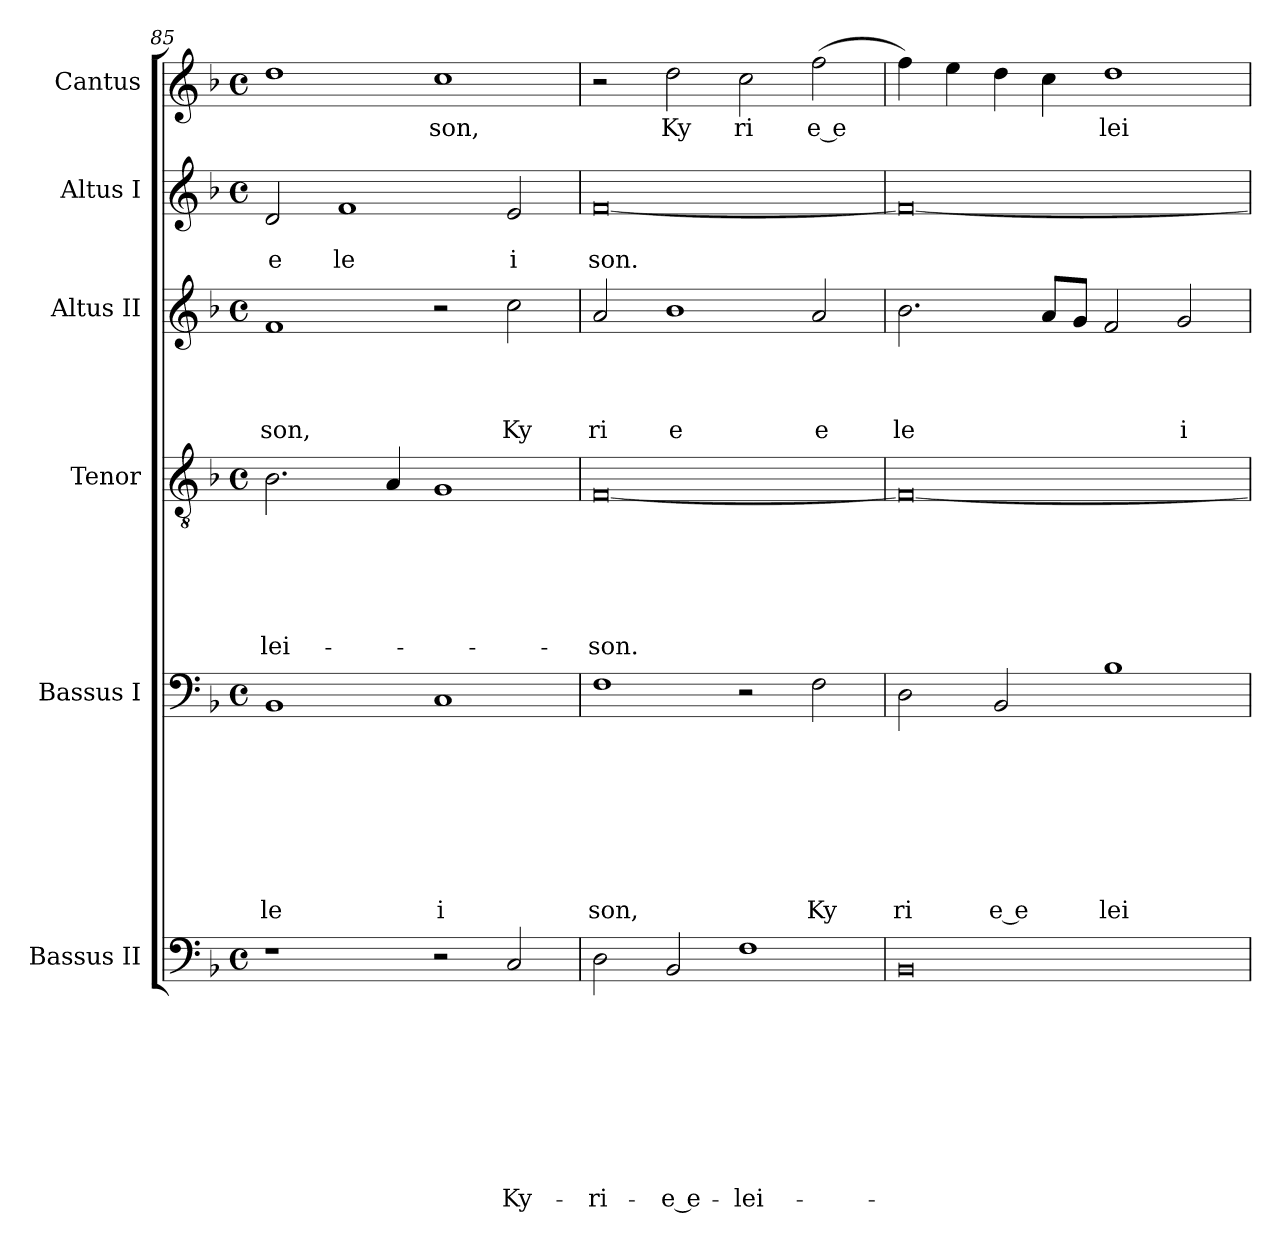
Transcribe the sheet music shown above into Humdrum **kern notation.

**kern	**text	**text	**text	**text	**text	**text	**text	**text	**text	**kern	**text	**text	**text	**text	**text	**text	**text	**text	**kern	**text	**text	**text	**text	**text	**text	**kern	**text	**text	**text	**text	**kern	**text	**text	**kern	**text
*part6	*part6	*part6	*part6	*part6	*part6	*part6	*part6	*part6	*part6	*part5	*part5	*part5	*part5	*part5	*part5	*part5	*part5	*part5	*part4	*part4	*part4	*part4	*part4	*part4	*part4	*part3	*part3	*part3	*part3	*part3	*part2	*part2	*part2	*part1	*part1
*staff6	*staff6	*staff6	*staff6	*staff6	*staff6	*staff6	*staff6	*staff6	*staff6	*staff5	*staff5	*staff5	*staff5	*staff5	*staff5	*staff5	*staff5	*staff5	*staff4	*staff4	*staff4	*staff4	*staff4	*staff4	*staff4	*staff3	*staff3	*staff3	*staff3	*staff3	*staff2	*staff2	*staff2	*staff1	*staff1
*I"Bassus II	*	*	*	*	*	*	*	*	*	*I"Bassus I	*	*	*	*	*	*	*	*	*I"Tenor	*	*	*	*	*	*	*I"Altus II	*	*	*	*	*I"Altus I	*	*	*I"Cantus	*
*I'B II	*	*	*	*	*	*	*	*	*	*I'B I	*	*	*	*	*	*	*	*	*I'T	*	*	*	*	*	*	*I'A II	*	*	*	*	*I'A I	*	*	*	*
*clefF4	*	*	*	*	*	*	*	*	*	*clefF4	*	*	*	*	*	*	*	*	*clefGv2	*	*	*	*	*	*	*clefG2	*	*	*	*	*clefG2	*	*	*clefG2	*
*k[b-]	*	*	*	*	*	*	*	*	*	*k[b-]	*	*	*	*	*	*	*	*	*k[b-]	*	*	*	*	*	*	*k[b-]	*	*	*	*	*k[b-]	*	*	*k[b-]	*
*F:	*	*	*	*	*	*	*	*	*	*F:	*	*	*	*	*	*	*	*	*F:	*	*	*	*	*	*	*F:	*	*	*	*	*F:	*	*	*F:	*
*M4/4	*	*	*	*	*	*	*	*	*	*M4/4	*	*	*	*	*	*	*	*	*M4/4	*	*	*	*	*	*	*M4/4	*	*	*	*	*M4/4	*	*	*M4/4	*
*met(c)	*	*	*	*	*	*	*	*	*	*met(c)	*	*	*	*	*	*	*	*	*met(c)	*	*	*	*	*	*	*met(c)	*	*	*	*	*met(c)	*	*	*met(c)	*
=85	=85	=85	=85	=85	=85	=85	=85	=85	=85	=85	=85	=85	=85	=85	=85	=85	=85	=85	=85	=85	=85	=85	=85	=85	=85	=85	=85	=85	=85	=85	=85	=85	=85	=85	=85
!	!	!	!	!	!	!	!	!	!	!	!	!	!	!	!	!	!	!LO:LY:b	!	!	!	!	!	!	!LO:LY:b	!	!	!	!	!LO:LY:b	!	!	!LO:LY:b	!	!
1r	.	.	.	.	.	.	.	.	.	1BB-	.	.	.	.	.	.	.	le	2.B-\	.	.	.	.	.	-lei-	1f	.	.	.	son,	2d/	.	e	1dd	.
!	!	!	!	!	!	!	!	!	!	!	!	!	!	!	!	!	!	!	!	!	!	!	!	!	!	!	!	!	!	!	!	!	!LO:LY:b	!	!
.	.	.	.	.	.	.	.	.	.	.	.	.	.	.	.	.	.	.	.	.	.	.	.	.	.	.	.	.	.	.	1f	.	le	.	.
.	.	.	.	.	.	.	.	.	.	.	.	.	.	.	.	.	.	.	4A/	.	.	.	.	.	.	.	.	.	.	.	.	.	.	.	.
!	!	!	!	!	!	!	!	!	!	!	!	!	!	!	!	!	!	!LO:LY:b	!	!	!	!	!	!	!	!	!	!	!	!	!	!	!	!	!LO:LY:b
2r	.	.	.	.	.	.	.	.	.	1C	.	.	.	.	.	.	.	i	1G	.	.	.	.	.	.	2r	.	.	.	.	.	.	.	1cc	son,
!	!	!	!	!	!	!	!	!	!LO:LY:b	!	!	!	!	!	!	!	!	!	!	!	!	!	!	!	!	!	!	!	!	!LO:LY:b	!	!	!LO:LY:b	!	!
2C/	.	.	.	.	.	.	.	.	Ky-	.	.	.	.	.	.	.	.	.	.	.	.	.	.	.	.	2cc\	.	.	.	Ky	2e/	.	i	.	.
=86	=86	=86	=86	=86	=86	=86	=86	=86	=86	=86	=86	=86	=86	=86	=86	=86	=86	=86	=86	=86	=86	=86	=86	=86	=86	=86	=86	=86	=86	=86	=86	=86	=86	=86	=86
!	!	!	!	!	!	!	!	!	!LO:LY:b	!	!	!	!	!	!	!	!	!LO:LY:b	!	!	!	!	!	!	!LO:LY:b	!	!	!	!	!LO:LY:b	!	!	!LO:LY:b	!	!
2D\	.	.	.	.	.	.	.	.	-ri-	1F	.	.	.	.	.	.	.	son,	[<0F	.	.	.	.	.	-son.	2a/	.	.	.	ri	[<0f	.	son.	2r	.
!	!	!	!	!	!	!	!	!	!LO:LY:b:rj	!	!	!	!	!	!	!	!	!	!	!	!	!	!	!	!	!	!	!	!	!LO:LY:b	!	!	!	!	!LO:LY:b
2BB-/	.	.	.	.	.	.	.	.	-e e-	.	.	.	.	.	.	.	.	.	.	.	.	.	.	.	.	1b-	.	.	.	e	.	.	.	2dd\	Ky
!	!	!	!	!	!	!	!	!	!LO:LY:b	!	!	!	!	!	!	!	!	!	!	!	!	!	!	!	!	!	!	!	!	!	!	!	!	!	!LO:LY:b
1F	.	.	.	.	.	.	.	.	-lei-	2r	.	.	.	.	.	.	.	.	.	.	.	.	.	.	.	.	.	.	.	.	.	.	.	2cc\	ri
!	!	!	!	!	!	!	!	!	!	!	!	!	!	!	!	!	!	!LO:LY:b	!	!	!	!	!	!	!	!	!	!	!	!LO:LY:b	!	!	!	!	!LO:LY:b
.	.	.	.	.	.	.	.	.	.	2F\	.	.	.	.	.	.	.	Ky	.	.	.	.	.	.	.	2a/	.	.	.	e	.	.	.	(>2ff\	e e
=87	=87	=87	=87	=87	=87	=87	=87	=87	=87	=87	=87	=87	=87	=87	=87	=87	=87	=87	=87	=87	=87	=87	=87	=87	=87	=87	=87	=87	=87	=87	=87	=87	=87	=87	=87
!	!	!	!	!	!	!	!	!	!	!	!	!	!	!	!	!	!	!LO:LY:b	!	!	!	!	!	!	!	!	!	!	!	!LO:LY:b	!	!	!	!	!
0BB-	.	.	.	.	.	.	.	.	.	2D\	.	.	.	.	.	.	.	ri	0F_	.	.	.	.	.	.	2.b-\	.	.	.	le	0f_	.	.	4ff\)	.
.	.	.	.	.	.	.	.	.	.	.	.	.	.	.	.	.	.	.	.	.	.	.	.	.	.	.	.	.	.	.	.	.	.	4ee\	.
!	!	!	!	!	!	!	!	!	!	!	!	!	!	!	!	!	!	!LO:LY:b:rj	!	!	!	!	!	!	!	!	!	!	!	!	!	!	!	!	!
.	.	.	.	.	.	.	.	.	.	2BB-/	.	.	.	.	.	.	.	e e	.	.	.	.	.	.	.	.	.	.	.	.	.	.	.	4dd\	.
.	.	.	.	.	.	.	.	.	.	.	.	.	.	.	.	.	.	.	.	.	.	.	.	.	.	8a/L	.	.	.	.	.	.	.	4cc\	.
.	.	.	.	.	.	.	.	.	.	.	.	.	.	.	.	.	.	.	.	.	.	.	.	.	.	8g/J	.	.	.	.	.	.	.	.	.
!	!	!	!	!	!	!	!	!	!	!	!	!	!	!	!	!	!	!LO:LY:b	!	!	!	!	!	!	!	!	!	!	!	!	!	!	!	!	!LO:LY:b
.	.	.	.	.	.	.	.	.	.	1B-	.	.	.	.	.	.	.	lei	.	.	.	.	.	.	.	2f/	.	.	.	.	.	.	.	1dd	lei
!	!	!	!	!	!	!	!	!	!	!	!	!	!	!	!	!	!	!	!	!	!	!	!	!	!	!	!	!	!	!LO:LY:b	!	!	!	!	!
.	.	.	.	.	.	.	.	.	.	.	.	.	.	.	.	.	.	.	.	.	.	.	.	.	.	2g/	.	.	.	i	.	.	.	.	.
=	=	=	=	=	=	=	=	=	=	=	=	=	=	=	=	=	=	=	=	=	=	=	=	=	=	=	=	=	=	=	=	=	=	=	=
*-	*-	*-	*-	*-	*-	*-	*-	*-	*-	*-	*-	*-	*-	*-	*-	*-	*-	*-	*-	*-	*-	*-	*-	*-	*-	*-	*-	*-	*-	*-	*-	*-	*-	*-	*-
